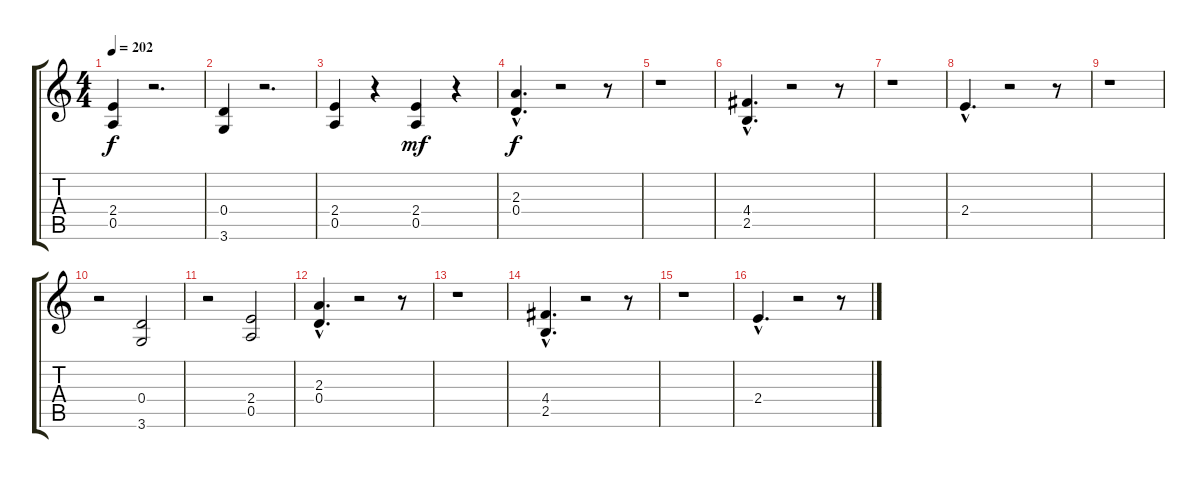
\track "" {instrument distortionguitar}
\staff {score tabs}
\tuning (E4 B3 G3 D3 A2 E2) {hide}
\ts (4 4)
\tempo 202
\clef g2
\ks c
(2.4 0.5).4{dy f} r.2{d} |
(0.4 3.6).4 r.2{d} |
(2.4 0.5).4 r.4 (2.4 0.5).4{dy mf} r.4 |
(2.3{hac} 0.4{hac}).4{d dy f} r.2 r.8 |
r.1 |
(4.4{hac} 2.5{hac}).4{d} r.2 r.8 |
r.1 |
2.4{hac}.4{d} r.2 r.8 |
r.1 |
r.2 (0.4 3.6).2 |
r.2 (2.4 0.5).2 |
(2.3{hac} 0.4{hac}).4{d} r.2 r.8 |
r.1 |
(4.4{hac} 2.5{hac}).4{d} r.2 r.8 |
r.1 |
2.4{hac}.4{d} r.2 r.8
